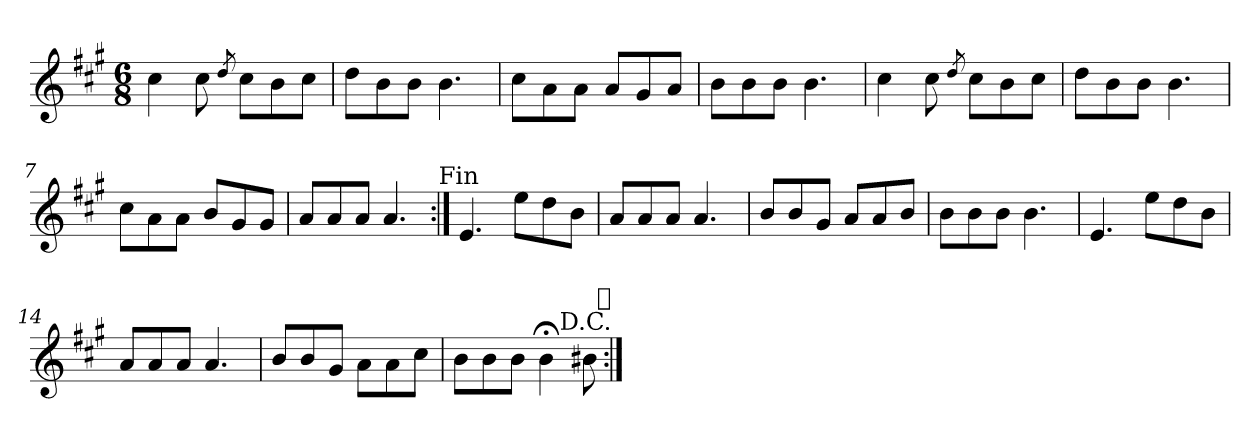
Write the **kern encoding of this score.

**kern
*part1
*staff1
*clefG2
*k[f#c#g#]
*A:
*M6/8
=1
4cc#\
8cc#\
8qdd/
8cc#\L
8b\
8cc#\J
=2
8dd\L
8b\
8b\J
4.b\
=3
8cc#\L
8a\
8a\J
8a/L
8g#/
8a/J
=4
8b\L
8b\
8b\J
4.b\
=5
4cc#\
8cc#\
8qdd/
8cc#\L
8b\
8cc#\J
=6
8dd\L
8b\
8b\J
4.b\
!!LO:LB:g=z
=7
8cc#\L
8a\
8a\J
8b/L
8g#/
8g#/J
=8
8a/L
8a/
8a/J
4.a/
!LO:TX:a:t=Fin
=9:|!
4.e/
8ee\L
8dd\
8b\J
=10
8a/L
8a/
8a/J
4.a/
=11
8b/L
8b/
8g#/J
8a/L
8a/
8b/J
=12
8b\L
8b\
8b\J
4.b\
!!LO:LB:g=z
=13
4.e/
8ee\L
8dd\
8b\J
=14
8a/L
8a/
8a/J
4.a/
=15
8b/L
8b/
8g#/J
8a\L
8a\
8cc#\J
=16
8b\L
8b\
8b\J
4b;<\
8b#X\
!LO:TX:a:t=D.C.
!LO:TX:a:t=𝄋
=:|!
*-
